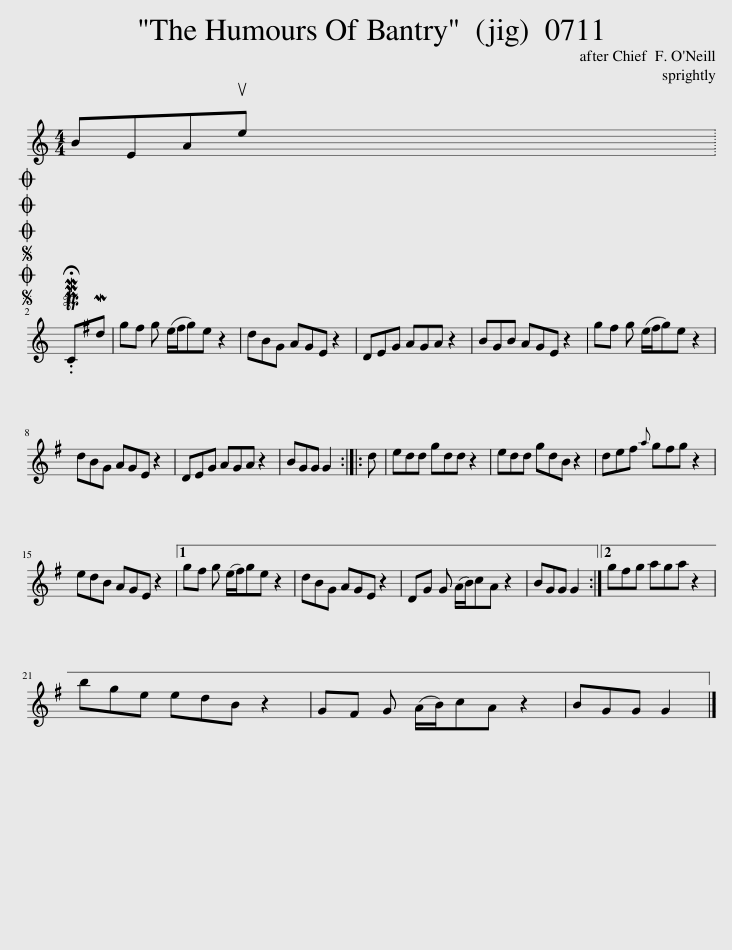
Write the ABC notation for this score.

X:1
L:1/8
M:4/4
I:linebreak $
K:C
V:1 treble
V:1
 BEAue x2002 |$SOSOOO .!fermata!PMTCMd | g^f g (e/f/g)e z2 | dBG AGE z2 | DEG AGA z2 | %5
 BGB AGE z2 | g^f g (e/f/g)e z2 |$ dBG AGE z2 | DEG AGA z2 | BGG G2 :: %10
 d | edd gdd z2 | edd gdB z2 | de^f{a} gfg z2 |$ edB AGE z2 |1 %15
 g^f g (e/f/)ge z2 | dBG AGE z2 | DG G (A/B/)cA z2 | BGG G2 :|2 g^fg aga z2 |$ %20
 bge edB z2 | G^F G (A/B/)cA z2 | BGG G2 |] %23
